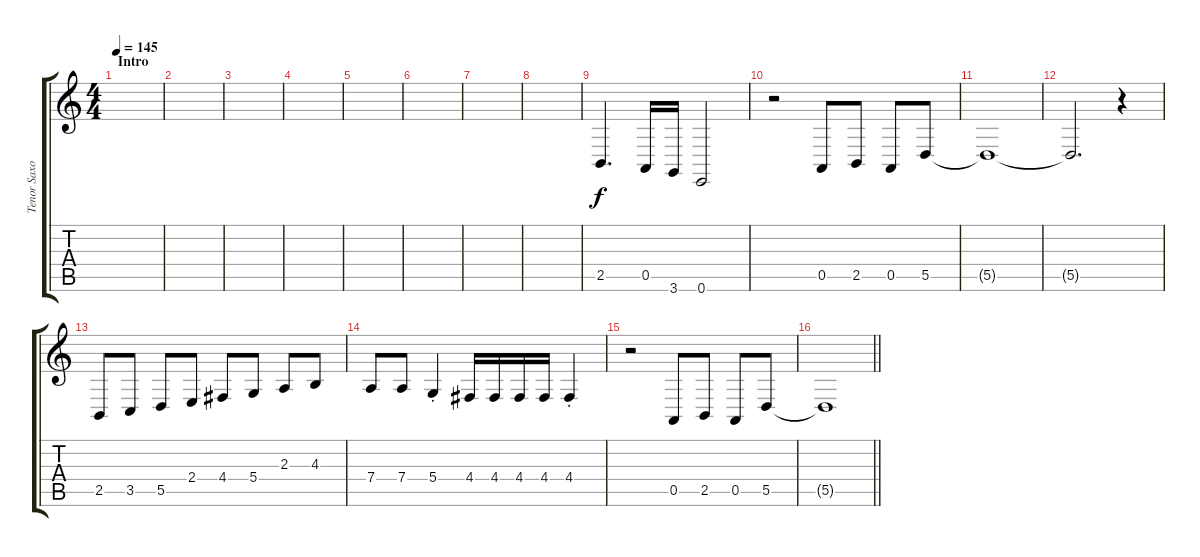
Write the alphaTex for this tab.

\track ("Tenor Saxophon" "Tenor Saxo") {instrument tenorsax}
\staff {score tabs}
\tuning (E4 B3 G3 D3 A2 E2) {hide}
\ts (4 4)
\section ("" "Intro")
\tempo 145
\clef g2
\ks c
|
|
|
|
|
|
|
|
2.5.4{d} 0.5.16 3.6.16 0.6.2 |
r.2 0.5.8 2.5.8 0.5.8 5.5.8 |
5.5{t}.1 |
5.5{t}.2{d} r.4 |
2.5.8 3.5.8 5.5.8 2.4.8 4.4.8 5.4.8 2.3.8 4.3.8 |
7.4.8 7.4.8 5.4{st}.4 4.4.16 4.4.16 4.4.16 4.4.16 4.4{st}.4 |
r.2 0.5.8 2.5.8 0.5.8 5.5.8 |
\barLineRight lightlight
5.5{t}.1
